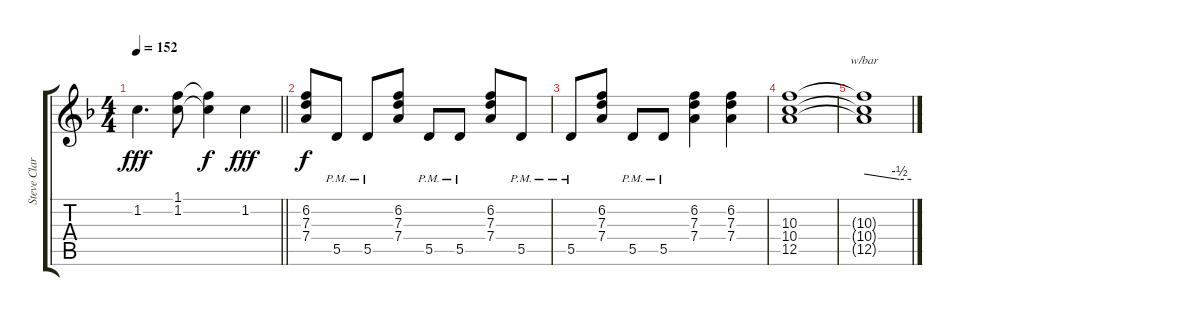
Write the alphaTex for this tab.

\track ("Steve Clark" "Steve Clar") {instrument distortionguitar}
\staff {score tabs}
\tuning (E4 B3 G3 D3 A2 E2) {hide}
\ts (4 4)
\tempo 152
\clef g2
\barLineRight lightlight
\ks dminor
1.2.4{d dy fff} (1.1 1.2).8 (1.1{t} 1.2{t}).4{dy f} 1.2.4{dy fff} |
(6.2 7.3 7.4).8{dy f} 5.5{pm}.8 5.5{pm}.8 (6.2 7.3 7.4).8 5.5{pm}.8 5.5{pm}.8 (6.2 7.3 7.4).8 5.5{pm}.8 |
5.5{pm}.8 (6.2 7.3 7.4).8 5.5{pm}.8 5.5{pm}.8 (6.2 7.3 7.4).4 (6.2 7.3 7.4).4 |
(10.3 10.4 12.5).1 |
(10.3{t} 10.4{t} 12.5{t}).1{tbe (custom default 0 0 45 -2 60 -2)}
